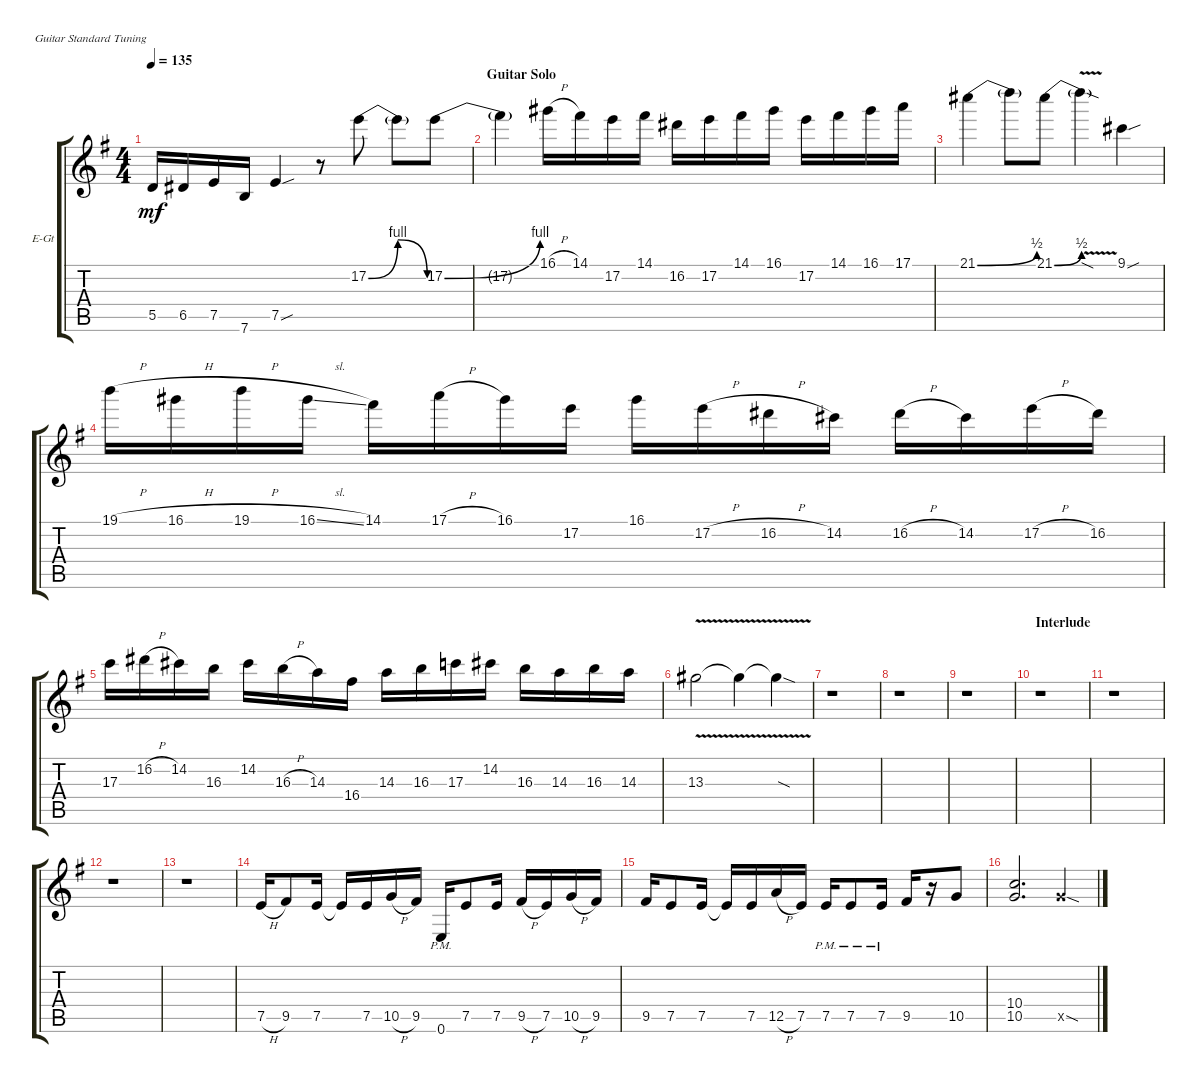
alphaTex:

\defaultSystemsLayout 4
\bracketExtendMode groupsimilarinstruments
\firstSystemTrackNameOrientation horizontal
\otherSystemsTrackNameOrientation horizontal
\track ("Electric Guitar" "E-Gt") {instrument distortionguitar}
\staff {score tabs}
\tuning (E4 B3 G3 D3 A2 E2)
\ts (4 4)
\tempo 135
\clef g2
\ks g
5.5.16{dy mf} 6.5.16 7.5.16 7.6.16 7.5{sou}.4 r.8 17.2{be (bendrelease 0 0 10.2 4 20.4 4 30 0)}.8 17.2{t}.8 17.2{be (bend 0 0 15 4)}.8 |
\section ("" "Guitar Solo")
17.2{t}.4 16.1{h}.16 14.1.16 17.2.16 14.1.16 16.2.16 17.2.16 14.1.16 16.1.16 17.2.16 14.1.16 16.1.16 17.1.16 |
21.1{be (bend 0 0 15 2)}.4 21.1{t}.8 21.1{be (bend 0 0 15 2)}.8 21.1{v sod t}.4 9.1{sou}.4 |
19.1{h}.16 16.1{h}.16 19.1{h}.16 16.1{sl}.16 14.1.16 17.1{h}.16 16.1.16 17.2.16 16.1.16 17.2{h}.16 16.2{h}.16 14.2.16 16.2{h}.16 14.2.16 17.2{h}.16 16.2.16 |
17.3.16 16.2{h}.16 14.2.16 16.3.16 14.2.16 16.3{h}.16 14.3.16 16.4.16 14.3.16 16.3.16 17.3.16 14.2.16 16.3.16 14.3.16 16.3.16 14.3.16 |
13.3{v}.2 13.3{v t}.4 13.3{v sod t}.4 |
r.1 |
r.1 |
r.1 |
\section ("" "Interlude")
r.1 |
r.1 |
r.1 |
r.1 |
7.5{h}.16 9.5.8 7.5.16 7.5{t}.16 7.5.16 10.5{h}.16 9.5.16 0.6{pm}.16 7.5.8 7.5.16 9.5{h}.16 7.5.16 10.5{h}.16 9.5.16 |
9.5.16 7.5.8 7.5.16 7.5{t}.16 7.5.16 12.5{h}.16 7.5.16 7.5{pm}.16 7.5{pm}.8 7.5{pm}.16 9.5.16 r.16 10.5.8 |
(10.5 10.4).2{d} 10.5{sod x}.4
